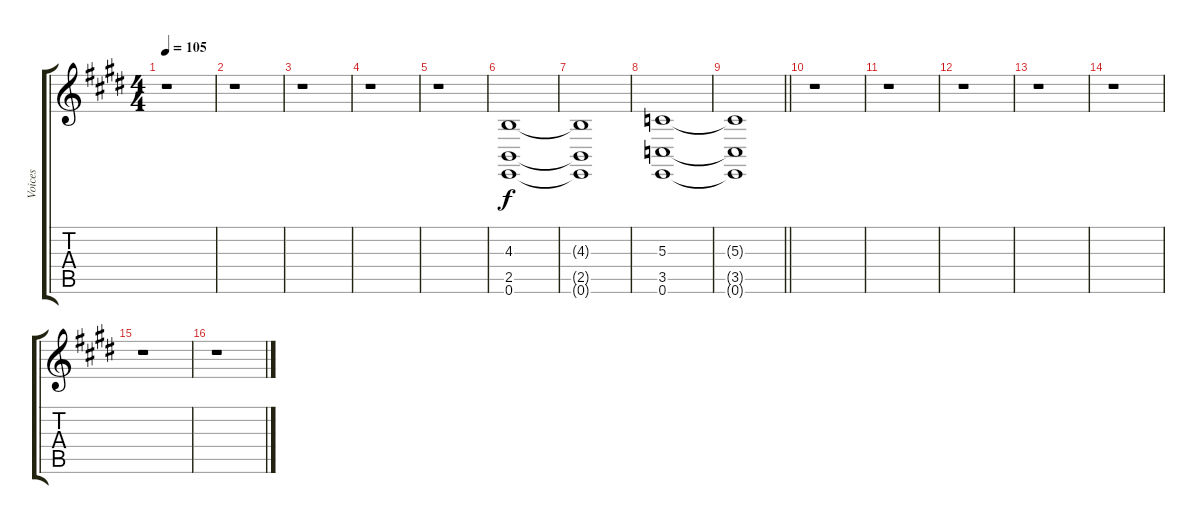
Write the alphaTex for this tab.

\track ("Voices" "Voices") {instrument choiraahs}
\staff {score tabs}
\tuning (E4 B3 G3 D3 A2 E2) {hide}
\ts (4 4)
\tempo 105
\clef g2
\ks c#minor
r.1{dy f} |
\ks e
r.1 |
\ks c#minor
r.1 |
r.1 |
r.1 |
\ks e
(4.3 2.5 0.6).1 |
\ks c#minor
(4.3{t} 2.5{t} 0.6{t}).1 |
(5.3 3.5 0.6).1 |
\barLineRight lightlight
(5.3{t} 3.5{t} 0.6{t}).1 |
\ks e
r.1 |
\ks c#minor
r.1 |
r.1 |
r.1 |
\ks e
r.1 |
\ks c#minor
r.1 |
r.1
